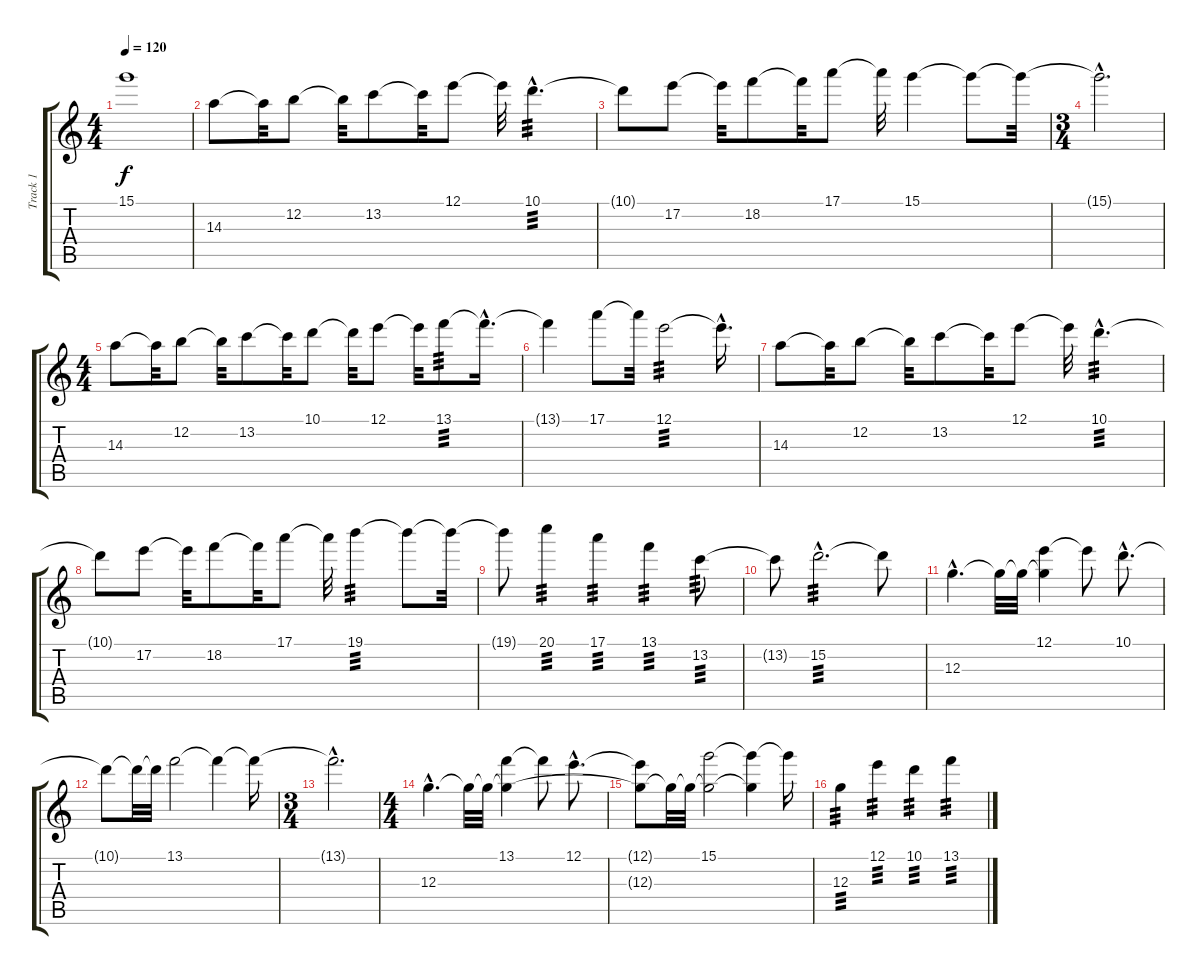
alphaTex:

\track ("Track 1" "Track 1") {instrument acousticguitarnylon}
\staff {score tabs}
\tuning (E4 B3 G3 D3 A2 E2) {hide}
\ts (4 4)
\tempo 120
\clef g2
\ks c
15.1{t}.1{dy f} |
14.3.8 14.3{t}.32 12.2.8 12.2{t}.32 13.2.8 13.2{t}.32 12.1.8 12.1{t}.32 10.1{hac}.4{d tp 3} |
10.1{t}.8 17.2.8 17.2{t}.32 18.2.8 18.2{t}.32 17.1.8 17.1{t}.32 15.1.4 15.1{t}.8 15.1{t}.32 |
\ts (3 4)
15.1{hac t}.2{d} |
\ts (4 4)
14.3.8 14.3{t}.32 12.2.8 12.2{t}.32 13.2.8 13.2{t}.32 10.1.8 10.1{t}.32 12.1.8 12.1{t}.32 13.1.8{tp 3} 13.1{hac t}.16{d} |
13.1{t}.4 17.1.8 17.1{t}.32 12.1.2{tp 3} 12.1{hac t}.16{d} |
14.3.8 14.3{t}.32 12.2.8 12.2{t}.32 13.2.8 13.2{t}.32 12.1.8 12.1{t}.32 10.1{hac}.4{d tp 3} |
10.1{t}.8 17.2.8 17.2{t}.32 18.2.8 18.2{t}.32 17.1.8 17.1{t}.32 19.1.4{tp 3} 19.1{t}.8 19.1{t}.32 |
19.1{t}.8 20.1.4{tp 3} 17.1.4{tp 3} 13.1.4{tp 3} 13.2.8{tp 3} |
13.2{t}.8 15.2{hac}.2{d tp 3} 15.2{t}.8 |
12.3{hac}.4{d} 12.3{t}.32 12.3{t}.32 (12.1 12.3{t}).4 12.1{t}.8 10.1{hac}.8{d} |
10.1{t}.8 10.1{t}.32 10.1{t}.32 13.1.2 13.1{t}.4 13.1{t}.16 |
\ts (3 4)
13.1{hac t}.2{d} |
\ts (4 4)
12.3{hac}.4{d} 12.3{t}.32 12.3{t}.32 (13.1 12.3{t}).4 13.1{t}.8 12.1{hac}.8{d} |
(12.1{t} 12.3{t}).8 12.3{t}.32 12.3{t}.32 (15.1 12.3{t}).2 (15.1{t} 12.3{t}).4 15.1{t}.16 |
12.3.4{tp 3} 12.1.4{tp 3} 10.1.4{tp 3} 13.1.4{tp 3}
